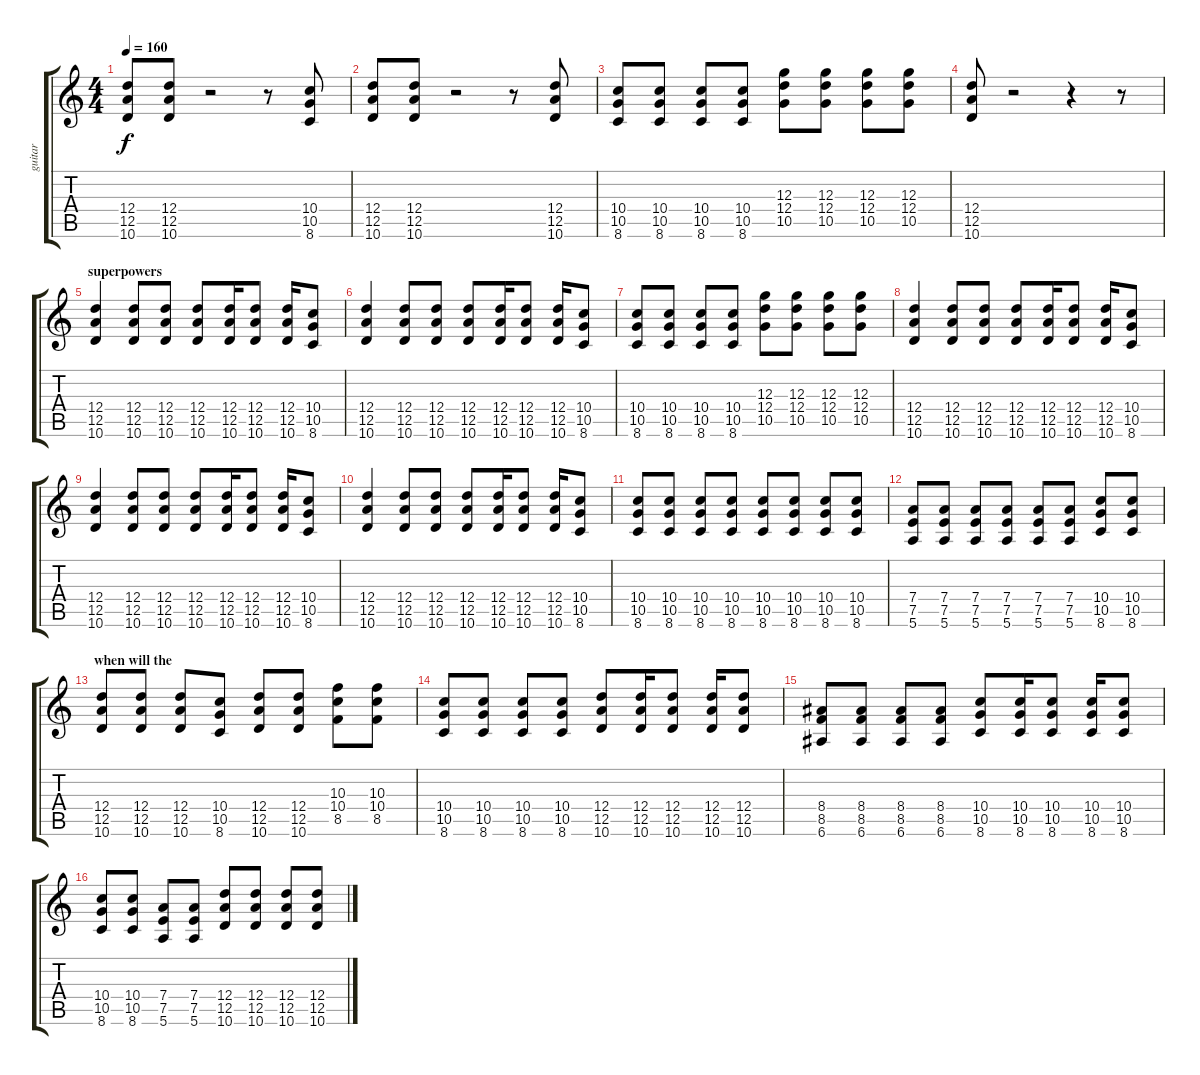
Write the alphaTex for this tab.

\track ("guitar" "guitar") {instrument distortionguitar}
\staff {score tabs}
\tuning (E4 B3 G3 D3 A2 E2) {hide}
\ts (4 4)
\tempo 160
\clef g2
\ks c
(12.4 12.5 10.6).8{dy f} (12.4 12.5 10.6).8 r.2 r.8 (10.4 10.5 8.6).8 |
(12.4 12.5 10.6).8 (12.4 12.5 10.6).8 r.2 r.8 (12.4 12.5 10.6).8 |
(10.4 10.5 8.6).8 (10.4 10.5 8.6).8 (10.4 10.5 8.6).8 (10.4 10.5 8.6).8 (12.3 12.4 10.5).8 (12.3 12.4 10.5).8 (12.3 12.4 10.5).8 (12.3 12.4 10.5).8 |
(12.4 12.5 10.6).8 r.2 r.4 r.8 |
\section ("" "superpowers")
(12.4 12.5 10.6).4 (12.4 12.5 10.6).8 (12.4 12.5 10.6).8 (12.4 12.5 10.6).8 (12.4 12.5 10.6).16 (12.4 12.5 10.6).8 (12.4 12.5 10.6).16 (10.4 10.5 8.6).8 |
(12.4 12.5 10.6).4 (12.4 12.5 10.6).8 (12.4 12.5 10.6).8 (12.4 12.5 10.6).8 (12.4 12.5 10.6).16 (12.4 12.5 10.6).8 (12.4 12.5 10.6).16 (10.4 10.5 8.6).8 |
(10.4 10.5 8.6).8 (10.4 10.5 8.6).8 (10.4 10.5 8.6).8 (10.4 10.5 8.6).8 (12.3 12.4 10.5).8 (12.3 12.4 10.5).8 (12.3 12.4 10.5).8 (12.3 12.4 10.5).8 |
(12.4 12.5 10.6).4 (12.4 12.5 10.6).8 (12.4 12.5 10.6).8 (12.4 12.5 10.6).8 (12.4 12.5 10.6).16 (12.4 12.5 10.6).8 (12.4 12.5 10.6).16 (10.4 10.5 8.6).8 |
(12.4 12.5 10.6).4 (12.4 12.5 10.6).8 (12.4 12.5 10.6).8 (12.4 12.5 10.6).8 (12.4 12.5 10.6).16 (12.4 12.5 10.6).8 (12.4 12.5 10.6).16 (10.4 10.5 8.6).8 |
(12.4 12.5 10.6).4 (12.4 12.5 10.6).8 (12.4 12.5 10.6).8 (12.4 12.5 10.6).8 (12.4 12.5 10.6).16 (12.4 12.5 10.6).8 (12.4 12.5 10.6).16 (10.4 10.5 8.6).8 |
(10.4 10.5 8.6).8 (10.4 10.5 8.6).8 (10.4 10.5 8.6).8 (10.4 10.5 8.6).8 (10.4 10.5 8.6).8 (10.4 10.5 8.6).8 (10.4 10.5 8.6).8 (10.4 10.5 8.6).8 |
(7.4 7.5 5.6).8 (7.4 7.5 5.6).8 (7.4 7.5 5.6).8 (7.4 7.5 5.6).8 (7.4 7.5 5.6).8 (7.4 7.5 5.6).8 (10.4 10.5 8.6).8 (10.4 10.5 8.6).8 |
\section ("" "when will the")
(12.4 12.5 10.6).8 (12.4 12.5 10.6).8 (12.4 12.5 10.6).8 (10.4 10.5 8.6).8 (12.4 12.5 10.6).8 (12.4 12.5 10.6).8 (10.3 10.4 8.5).8 (10.3 10.4 8.5).8 |
(10.4 10.5 8.6).8 (10.4 10.5 8.6).8 (10.4 10.5 8.6).8 (10.4 10.5 8.6).8 (12.4 12.5 10.6).8 (12.4 12.5 10.6).16 (12.4 12.5 10.6).8 (12.4 12.5 10.6).16 (12.4 12.5 10.6).8 |
(8.4 8.5 6.6).8 (8.4 8.5 6.6).8 (8.4 8.5 6.6).8 (8.4 8.5 6.6).8 (10.4 10.5 8.6).8 (10.4 10.5 8.6).16 (10.4 10.5 8.6).8 (10.4 10.5 8.6).16 (10.4 10.5 8.6).8 |
(10.4 10.5 8.6).8 (10.4 10.5 8.6).8 (7.4 7.5 5.6).8 (7.4 7.5 5.6).8 (12.4 12.5 10.6).8 (12.4 12.5 10.6).8 (12.4 12.5 10.6).8 (12.4 12.5 10.6).8
